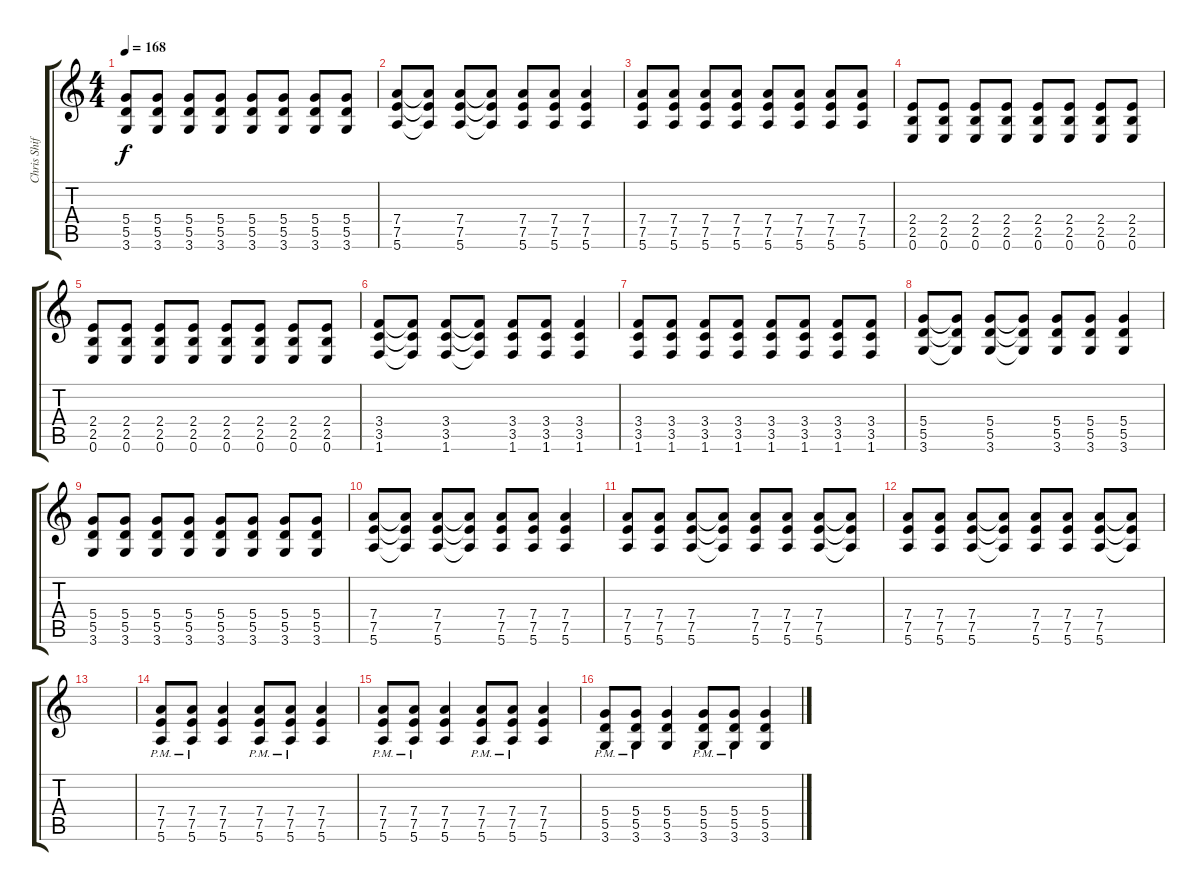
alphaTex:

\track ("Chris Shiflett #1" "Chris Shif") {instrument distortionguitar}
\staff {score tabs}
\tuning (E4 B3 G3 D3 A2 E2) {hide}
\ts (4 4)
\tempo 168
\clef g2
\ks c
(5.4 5.5 3.6).8{dy f} (5.4 5.5 3.6).8 (5.4 5.5 3.6).8 (5.4 5.5 3.6).8 (5.4 5.5 3.6).8 (5.4 5.5 3.6).8 (5.4 5.5 3.6).8 (5.4 5.5 3.6).8 |
(7.4 7.5 5.6).8 (7.4{t} 7.5{t} 5.6{t}).8 (7.4 7.5 5.6).8 (7.4{t} 7.5{t} 5.6{t}).8 (7.4 7.5 5.6).8 (7.4 7.5 5.6).8 (7.4 7.5 5.6).4 |
(7.4 7.5 5.6).8 (7.4 7.5 5.6).8 (7.4 7.5 5.6).8 (7.4 7.5 5.6).8 (7.4 7.5 5.6).8 (7.4 7.5 5.6).8 (7.4 7.5 5.6).8 (7.4 7.5 5.6).8 |
(2.4 2.5 0.6).8 (2.4 2.5 0.6).8 (2.4 2.5 0.6).8 (2.4 2.5 0.6).8 (2.4 2.5 0.6).8 (2.4 2.5 0.6).8 (2.4 2.5 0.6).8 (2.4 2.5 0.6).8 |
(2.4 2.5 0.6).8 (2.4 2.5 0.6).8 (2.4 2.5 0.6).8 (2.4 2.5 0.6).8 (2.4 2.5 0.6).8 (2.4 2.5 0.6).8 (2.4 2.5 0.6).8 (2.4 2.5 0.6).8 |
(3.4 3.5 1.6).8 (3.4{t} 3.5{t} 1.6{t}).8 (3.4 3.5 1.6).8 (3.4{t} 3.5{t} 1.6{t}).8 (3.4 3.5 1.6).8 (3.4 3.5 1.6).8 (3.4 3.5 1.6).4 |
(3.4 3.5 1.6).8 (3.4 3.5 1.6).8 (3.4 3.5 1.6).8 (3.4 3.5 1.6).8 (3.4 3.5 1.6).8 (3.4 3.5 1.6).8 (3.4 3.5 1.6).8 (3.4 3.5 1.6).8 |
(5.4 5.5 3.6).8 (5.4{t} 5.5{t} 3.6{t}).8 (5.4 5.5 3.6).8 (5.4{t} 5.5{t} 3.6{t}).8 (5.4 5.5 3.6).8 (5.4 5.5 3.6).8 (5.4 5.5 3.6).4 |
(5.4 5.5 3.6).8 (5.4 5.5 3.6).8 (5.4 5.5 3.6).8 (5.4 5.5 3.6).8 (5.4 5.5 3.6).8 (5.4 5.5 3.6).8 (5.4 5.5 3.6).8 (5.4 5.5 3.6).8 |
(7.4 7.5 5.6).8 (7.4{t} 7.5{t} 5.6{t}).8 (7.4 7.5 5.6).8 (7.4{t} 7.5{t} 5.6{t}).8 (7.4 7.5 5.6).8 (7.4 7.5 5.6).8 (7.4 7.5 5.6).4 |
(7.4 7.5 5.6).8 (7.4 7.5 5.6).8 (7.4 7.5 5.6).8 (7.4{t} 7.5{t} 5.6{t}).8 (7.4 7.5 5.6).8 (7.4 7.5 5.6).8 (7.4 7.5 5.6).8 (7.4{t} 7.5{t} 5.6{t}).8 |
(7.4 7.5 5.6).8 (7.4 7.5 5.6).8 (7.4 7.5 5.6).8 (7.4{t} 7.5{t} 5.6{t}).8 (7.4 7.5 5.6).8 (7.4 7.5 5.6).8 (7.4 7.5 5.6).8 (7.4{t} 7.5{t} 5.6{t}).8 |
|
(7.4{pm} 7.5{pm} 5.6{pm}).8 (7.4{pm} 7.5{pm} 5.6{pm}).8 (7.4 7.5 5.6).4 (7.4{pm} 7.5{pm} 5.6{pm}).8 (7.4{pm} 7.5{pm} 5.6{pm}).8 (7.4 7.5 5.6).4 |
(7.4{pm} 7.5{pm} 5.6{pm}).8 (7.4{pm} 7.5{pm} 5.6{pm}).8 (7.4 7.5 5.6).4 (7.4{pm} 7.5{pm} 5.6{pm}).8 (7.4{pm} 7.5{pm} 5.6{pm}).8 (7.4 7.5 5.6).4 |
(5.4{pm} 5.5{pm} 3.6{pm}).8 (5.4{pm} 5.5{pm} 3.6{pm}).8 (5.4 5.5 3.6).4 (5.4{pm} 5.5{pm} 3.6{pm}).8 (5.4{pm} 5.5{pm} 3.6{pm}).8 (5.4 5.5 3.6).4
